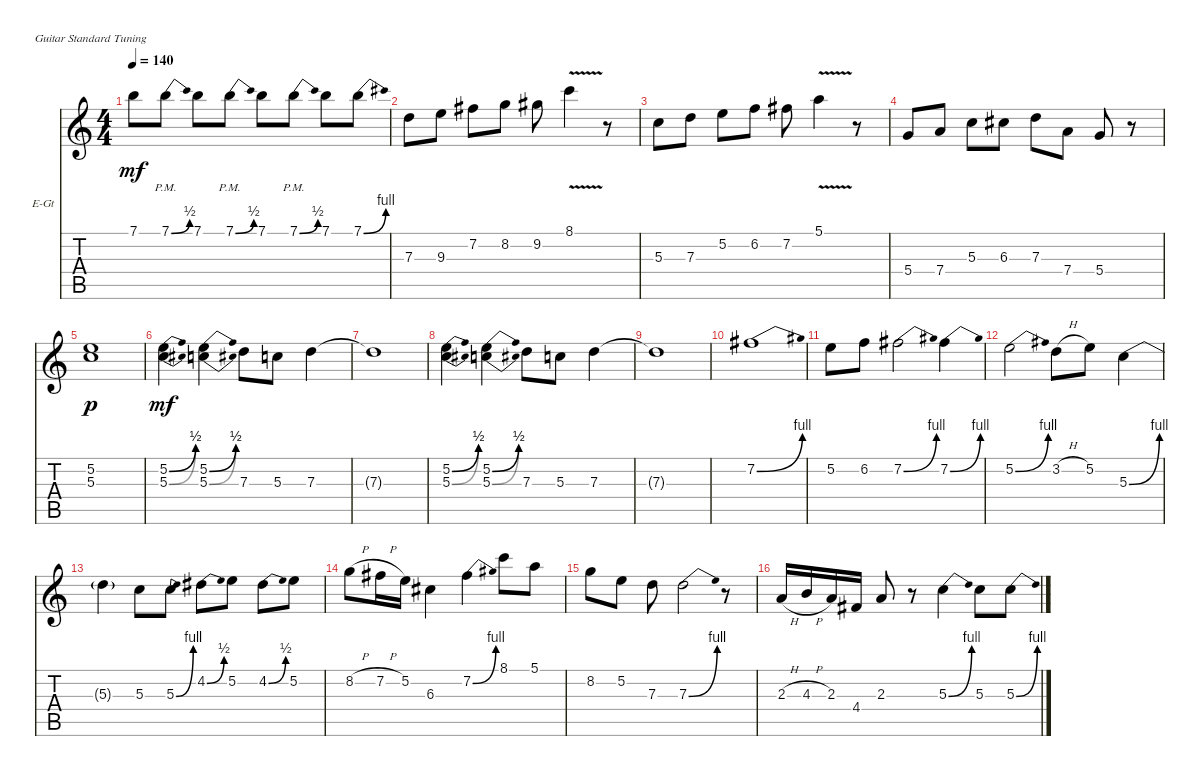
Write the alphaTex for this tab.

\defaultSystemsLayout 4
\bracketExtendMode nobrackets
\firstSystemTrackNameOrientation horizontal
\otherSystemsTrackNameOrientation horizontal
\track ("Olha" "E-Gt") {instrument distortionguitar}
\staff {score tabs}
\tuning (E4 B3 G3 D3 A2 E2)
\ts (4 4)
\tempo 140
\clef g2
\scale
0.333333
\ks c
7.1.8{dy mf} 7.1{be (bend 0 0 59.4 2) pm}.8 7.1.8 7.1{be (bend 0 0 60 2) pm}.8 7.1.8 7.1{be (bend 0 0 60 2) pm}.8 7.1.8 7.1{be (bend 0 0 60 4)}.8 |
\scale
0.333333 7.3.8 9.3.8 7.2.8 8.2.8 9.2.8 8.1{v}.4 r.8 |
\scale
0.333333 5.3.8 7.3.8 5.2.8 6.2.8 7.2.8 5.1{v}.4 r.8 |
\scale
0.333333 5.4.8 7.4.8 5.3.8 6.3.8 7.3.8 7.4.8 5.4.8 r.8 |
\scale
0.333333 (5.3 5.2).1{dy p} |
\scale
0.333333 (5.3{be (bend 0 0 59.4 2)} 5.2{be (bend 0 0 59.4 2)}).4{dy mf} (5.2{be (bend 0 0 60 2)} 5.3{be (bend 0 0 59.4 2)}).4 7.3.8 5.3.8 7.3.4 |
\scale
0.333333 7.3{t}.1 |
\scale
0.333333 (5.3{be (bend 0 0 59.4 2)} 5.2{be (bend 0 0 59.4 2)}).4 (5.2{be (bend 0 0 60 2)} 5.3{be (bend 0 0 59.4 2)}).4 7.3.8 5.3.8 7.3.4 |
\scale
0.333333 7.3{t}.1 |
\scale
0.333333 7.2{be (bend 0 0 60 4)}.1 |
\scale
0.333333 5.2.8 6.2.8 7.2{be (bend 0 0 59.4 4)}.2 7.2{be (bend 0 0 59.4 4)}.4 |
\scale
0.333333 5.2{be (bend 0 0 59.4 4)}.2 3.2{h}.8 5.2.8 5.3{be (bend 0 0 60 4)}.4 |
\scale
0.333333 5.3{t}.4 5.3.8 5.3{be (bend 0 0 60 4)}.8 4.2{be (bend 0 0 59.4 2)}.8 5.2.8 4.2{be (bend 0 0 59.4 2)}.8 5.2.8 |
\scale
0.333333 8.2{h}.8 7.2{h}.16 5.2.16 6.3.4 7.2{be (bend 0 0 59.4 4)}.4 8.1.8 5.1.8 |
8.2.8 5.2.8 7.3.8 7.3{be (bend 0 0 59.4 4)}.2 r.8 |
2.3{h}.16 4.3{h}.16 2.3.16 4.4.16 2.3.8 r.8 5.3{be (bend 0 0 60 4)}.4 5.3.8 5.3{be (bend 0 0 59.4 4)}.8
